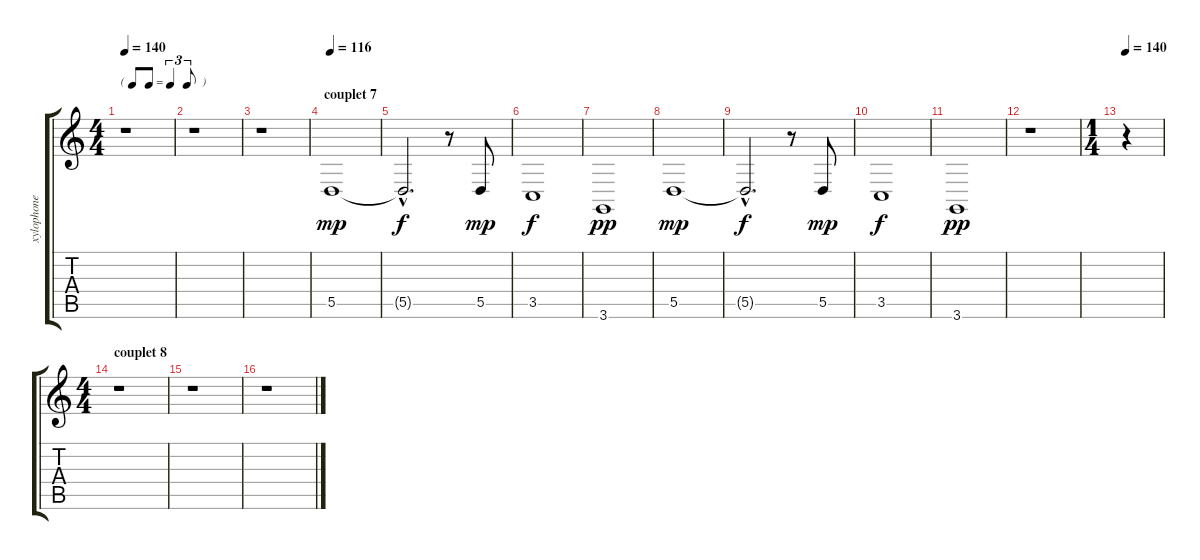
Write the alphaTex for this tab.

\track ("xylophone" "xylophone") {instrument glockenspiel}
\staff {score tabs}
\tuning (E4 B3 G3 D3 A2 E2) {hide}
\ts (4 4)
\tf triplet8th
\tempo 140
\clef g2
\ks c
r.1{dy f} |
r.1 |
r.1 |
\section ("" "couplet 7")
\tempo 116
5.5.1{dy mp} |
5.5{hac t}.2{d dy f} r.8 5.5.8{dy mp} |
3.5.1{dy f} |
3.6.1{dy pp} |
5.5.1{dy mp} |
5.5{hac t}.2{d dy f} r.8 5.5.8{dy mp} |
3.5.1{dy f} |
3.6.1{dy pp} |
r.1 |
\ts (1 4)
\tempo 140
r.4 |
\ts (4 4)
\section ("" "couplet 8")
r.1 |
r.1 |
r.1
